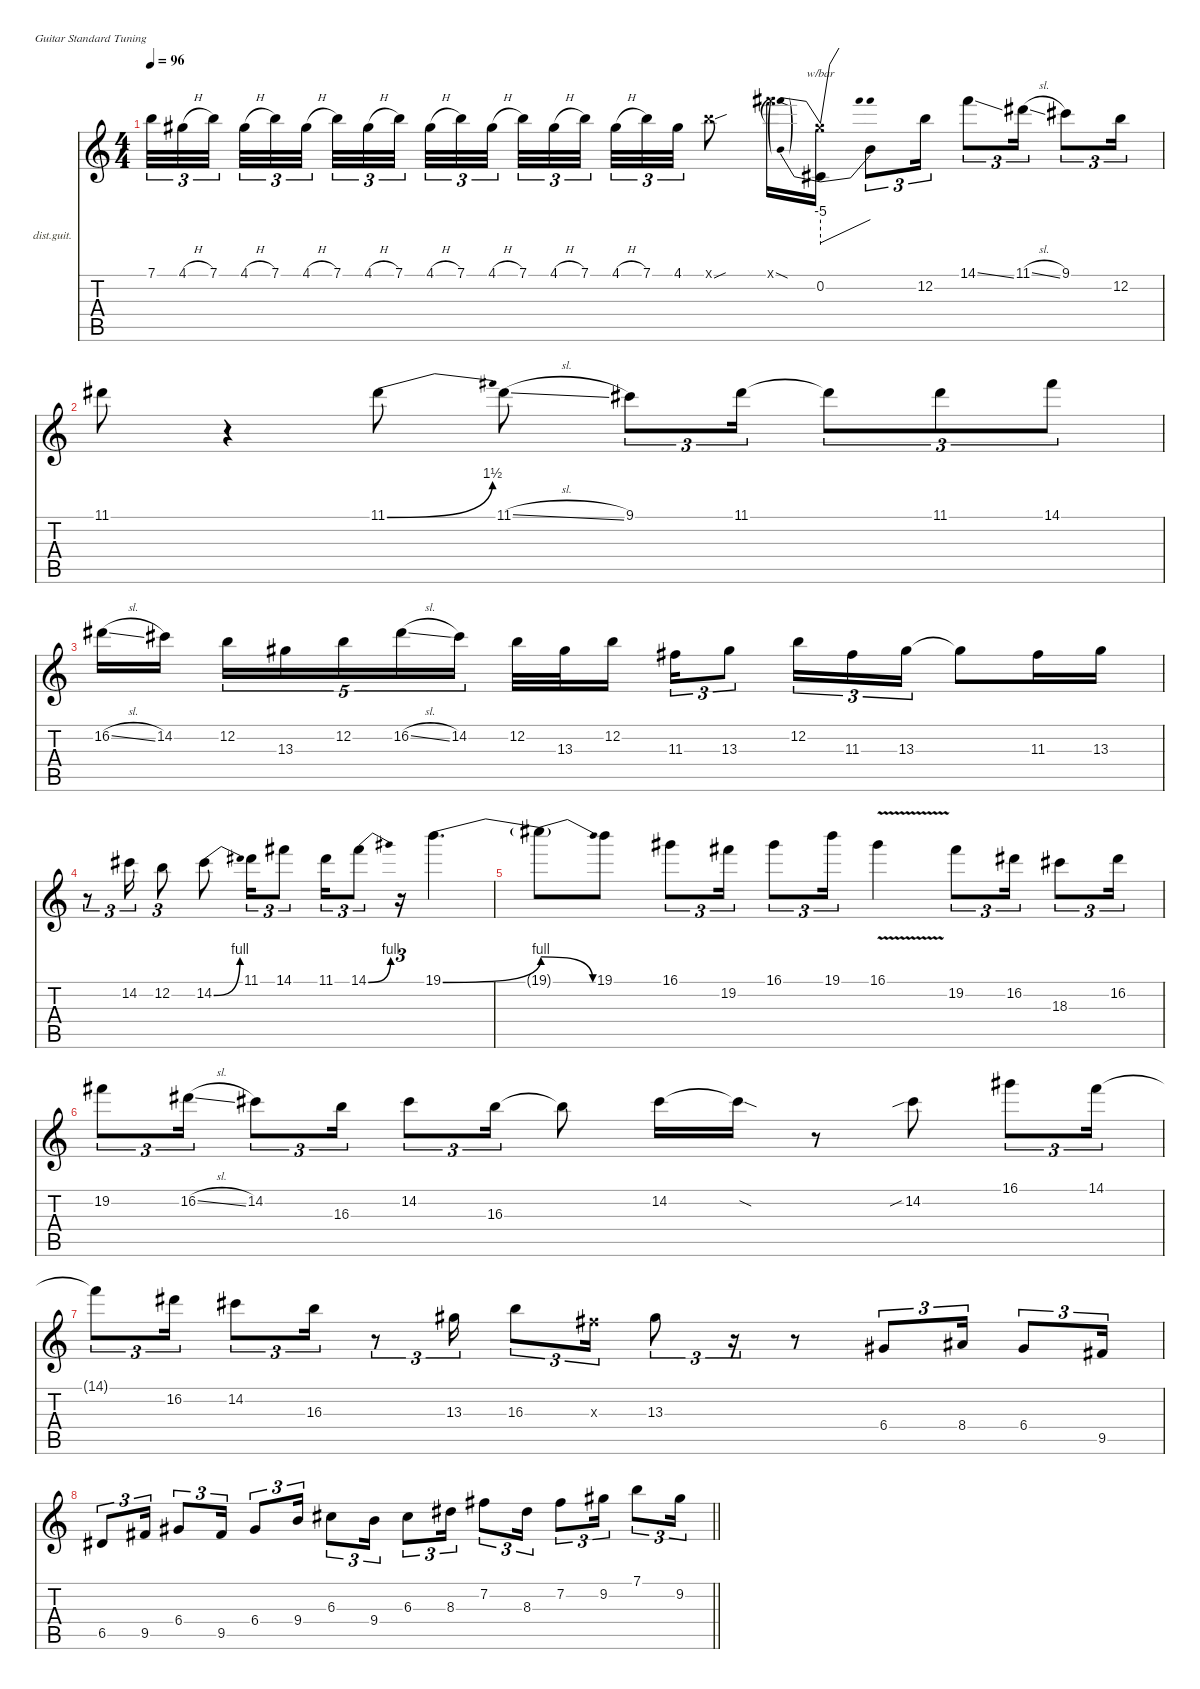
\defaultSystemsLayout 4
\hideDynamics
\bracketExtendMode nobrackets
\firstSystemTrackNameOrientation horizontal
\otherSystemsTrackNameOrientation horizontal
\track ("Guitar (lead)" "dist.guit.") {instrument distortionguitar}
\staff {score tabs}
\tuning (E4 B3 G3 D3 A2 E2)
\ts (4 4)
\tempo 96
\clef g2
\ks c
7.1.32{tu (3 2) dy f beam Down} 4.1{h acc #}.32{tu (3 2) beam Down} 7.1.32{tu (3 2) beam Down} 4.1{h acc #}.32{tu (3 2) beam Down} 7.1.32{tu (3 2) beam Down} 4.1{h acc #}.32{tu (3 2) beam Down} 7.1.32{tu (3 2) beam Down} 4.1{h acc #}.32{tu (3 2) beam Down} 7.1.32{tu (3 2) beam Down} 4.1{h acc #}.32{tu (3 2) beam Down} 7.1.32{tu (3 2) beam Down} 4.1{h acc #}.32{tu (3 2) beam Down} 7.1.32{tu (3 2) beam Down} 4.1{h acc #}.32{tu (3 2) beam Down} 7.1.32{tu (3 2) beam Down} 4.1{h acc #}.32{tu (3 2) beam Down} 7.1.32{tu (3 2) beam Down} 4.1{acc #}.32{tu (3 2) beam Down} 7.1{sou x}.8{dy fff beam Down} 14.1{sod x acc #}.16{beam Down} (14.1{x t acc #} 0.2).16{tbe (predivedive default 0 -20 60 0) dy f beam Down} 0.2{t}.8{tu (3 2) beam Down} 12.2.16{tu (3 2) beam Down} 14.1{ss acc #}.8{tu (3 2) beam Down} 11.1{sl acc #}.16{tu (3 2) beam Down} 9.1{acc #}.8{tu (3 2) beam Down} 12.2.16{tu (3 2) beam Down} |
11.1{acc #}.8{beam Down} r.4{beam Down} 11.1{be (bend 0 0 9.999999599999999 6) acc #}.8{beam Down} 11.1{sl acc #}.8{beam Down} 9.1{acc #}.8{tu (3 2) beam Down} 11.1{acc #}.16{tu (3 2) beam Down} 11.1{t acc #}.8{tu (3 2) beam Down} 11.1{acc #}.8{tu (3 2) beam Down} 14.1{acc #}.8{tu (3 2) beam Down} |
16.2{sl acc #}.16{beam Down} 14.2{acc #}.16{beam Down} 12.2.16{tu (5 4) beam Down} 13.3{acc #}.16{tu (5 4) beam Down} 12.2.16{tu (5 4) beam Down} 16.2{sl acc #}.16{tu (5 4) beam Down} 14.2{acc #}.16{tu (5 4) beam Down} 12.2.32{beam Down} 13.3{acc #}.32{beam Down} 12.2.16{beam Down} 11.3{acc #}.16{tu (3 2) beam Down} 13.3{acc #}.8{tu (3 2) beam Down} 12.2.16{tu (3 2) beam Down} 11.3{acc #}.16{tu (3 2) beam Down} 13.3{acc #}.16{tu (3 2) beam Down} 13.3{t acc #}.8{beam Down} 11.3{acc #}.16{beam Down} 13.3{acc #}.16{beam Down} |
r.8{tu (3 2) beam Down} 14.2{acc #}.16{tu (3 2) beam Down} 12.2.8{tu (3 2) beam Down} 14.2{be (bend 0 0 30 4) acc #}.8{beam Down} 11.1{acc #}.16{tu (3 2) beam Down} 14.1{acc #}.8{tu (3 2) beam Down} 11.1{acc #}.16{tu (3 2) beam Down} 14.1{be (bend 0 0 15 4) acc #}.8{tu (3 2) beam Down} r.16{tu (3 2) beam Down} 19.1{be (bend 0 0 60 4)}.4{d beam Down} |
19.1{be (release 0 4 60 0) t}.8{beam Down} 19.1.8{beam Down} 16.1{acc #}.8{tu (3 2) beam Down} 19.2{acc #}.16{tu (3 2) beam Down} 16.1{acc #}.8{tu (3 2) beam Down} 19.1.16{tu (3 2) beam Down} 16.1{v acc #}.4{beam Down} 19.2{acc #}.8{tu (3 2) beam Down} 16.2{acc #}.16{tu (3 2) beam Down} 18.3{acc #}.8{tu (3 2) beam Down} 16.2{acc #}.16{tu (3 2) beam Down} |
19.2{acc #}.8{tu (3 2) beam Down} 16.2{sl acc #}.16{tu (3 2) beam Down} 14.2{acc #}.8{tu (3 2) beam Down} 16.3.16{tu (3 2) beam Down} 14.2{acc #}.8{tu (3 2) beam Down} 16.3.16{tu (3 2) beam Down} 16.3{t}.8{beam Down} 14.2{acc #}.16{beam Down} 14.2{sod t acc #}.16{beam Down} r.8{beam Down} 14.2{sib acc #}.8{beam Down} 16.1{acc #}.8{tu (3 2) beam Down} 14.1{acc #}.16{tu (3 2) beam Down} |
14.1{t acc #}.8{tu (3 2) beam Down} 16.2{acc #}.16{tu (3 2) beam Down} 14.2{acc #}.8{tu (3 2) beam Down} 16.3.16{tu (3 2) beam Down} r.8{tu (3 2) beam Down} 13.3{acc #}.16{tu (3 2) beam Down} 16.3.8{tu (3 2) beam Down} 11.3{x acc #}.16{tu (3 2) beam Down} 13.3{acc #}.8{tu (3 2) beam Down} r.16{tu (3 2) beam Down} r.8{beam Down} 6.4{acc #}.8{tu (3 2) beam Up} 8.4{acc #}.16{tu (3 2) beam Up} 6.4{acc #}.8{tu (3 2) beam Up} 9.5{acc #}.16{tu (3 2) beam Up} |
\barLineRight lightlight
6.5{acc #}.8{tu (3 2) beam Up} 9.5{acc #}.16{tu (3 2) beam Up} 6.4{acc #}.8{tu (3 2) beam Up} 9.5{acc #}.16{tu (3 2) beam Up} 6.4{acc #}.8{tu (3 2) beam Up} 9.4.16{tu (3 2) beam Up} 6.3{acc #}.8{tu (3 2) beam Down} 9.4.16{tu (3 2) beam Down} 6.3{acc #}.8{tu (3 2) beam Down} 8.3{acc #}.16{tu (3 2) beam Down} 7.2{acc #}.8{tu (3 2) beam Down} 8.3{acc #}.16{tu (3 2) beam Down} 7.2{acc #}.8{tu (3 2) beam Down} 9.2{acc #}.16{tu (3 2) beam Down} 7.1.8{tu (3 2) beam Down} 9.2{acc #}.16{tu (3 2) beam Down}
